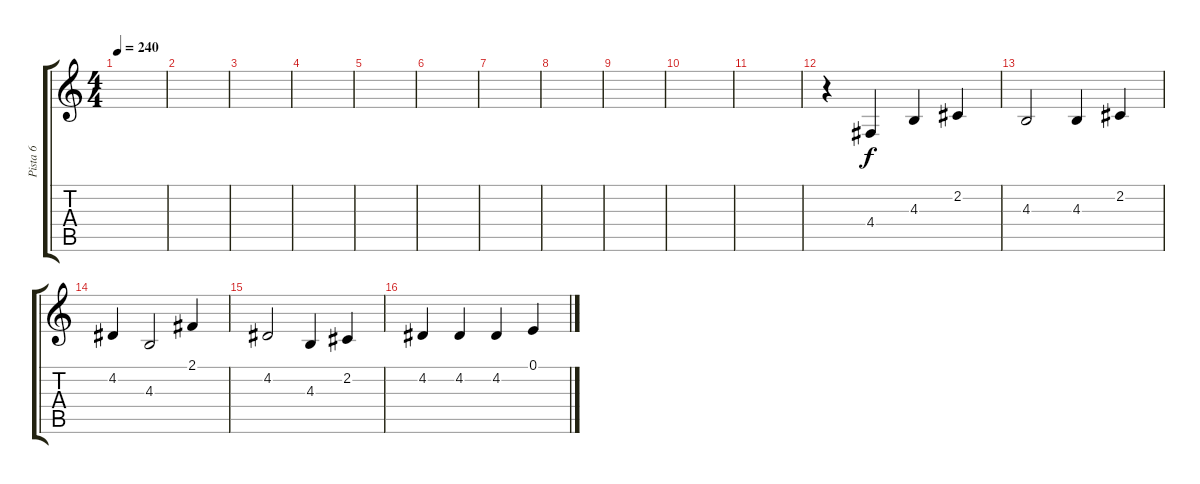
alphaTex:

\track ("Pista 6" "Pista 6") {instrument electricgrandpiano}
\staff {score tabs}
\tuning (E4 B3 G3 D3 A2 E2) {hide}
\ts (4 4)
\tempo 240
\clef g2
\ks c
|
|
|
|
|
|
|
|
|
|
|
r.4 4.4.4 4.3.4 2.2.4 |
4.3.2 4.3.4 2.2.4 |
4.2.4 4.3.2 2.1.4 |
4.2.2 4.3.4 2.2.4 |
4.2.4 4.2.4 4.2.4 0.1.4
